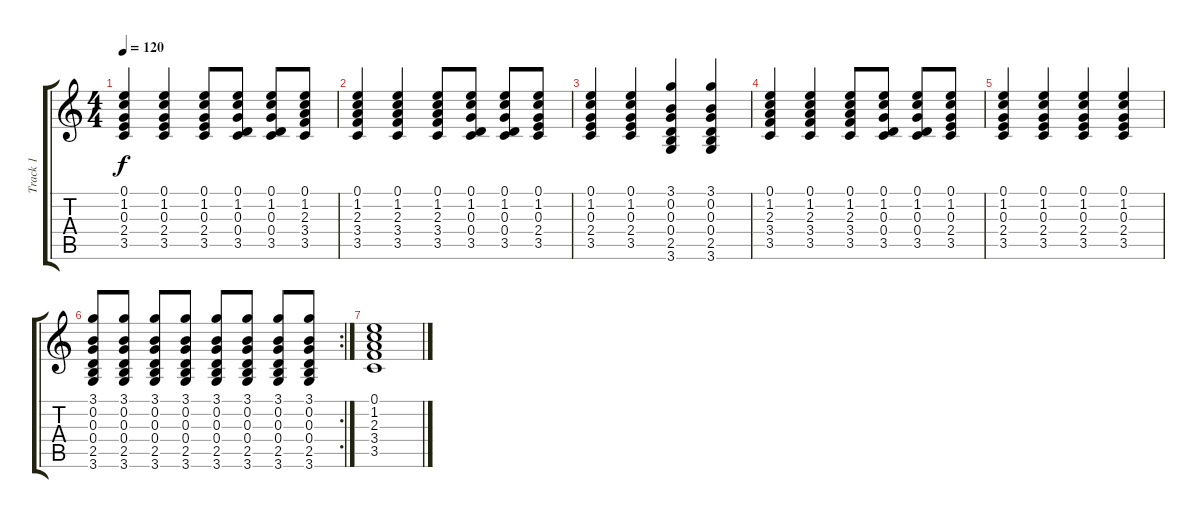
\track ("Track 1" "Track 1") {instrument acousticguitarsteel}
\staff {score tabs}
\tuning (E4 B3 G3 D3 A2 E2) {hide}
\ts (4 4)
\tempo 120
\clef g2
\ks c
(0.1 1.2 0.3 2.4 3.5).4{dy f} (0.1 1.2 0.3 2.4 3.5).4 (0.1 1.2 0.3 2.4 3.5).8 (0.1 1.2 0.3 0.4 3.5).8 (0.1 1.2 0.3 0.4 3.5).8 (0.1 1.2 2.3 3.4 3.5).8 |
(0.1 1.2 2.3 3.4 3.5).4 (0.1 1.2 2.3 3.4 3.5).4 (0.1 1.2 2.3 3.4 3.5).8 (0.1 1.2 0.3 0.4 3.5).8 (0.1 1.2 0.3 0.4 3.5).8 (0.1 1.2 0.3 2.4 3.5).8 |
(0.1 1.2 0.3 2.4 3.5).4 (0.1 1.2 0.3 2.4 3.5).4 (3.1 0.2 0.3 0.4 2.5 3.6).4 (3.1 0.2 0.3 0.4 2.5 3.6).4 |
(0.1 1.2 2.3 3.4 3.5).4 (0.1 1.2 2.3 3.4 3.5).4 (0.1 1.2 2.3 3.4 3.5).8 (0.1 1.2 0.3 0.4 3.5).8 (0.1 1.2 0.3 0.4 3.5).8 (0.1 1.2 0.3 2.4 3.5).8 |
(0.1 1.2 0.3 2.4 3.5).4 (0.1 1.2 0.3 2.4 3.5).4 (0.1 1.2 0.3 2.4 3.5).4 (0.1 1.2 0.3 2.4 3.5).4 |
\rc 2
(3.1 0.2 0.3 0.4 2.5 3.6).8 (3.1 0.2 0.3 0.4 2.5 3.6).8 (3.1 0.2 0.3 0.4 2.5 3.6).8 (3.1 0.2 0.3 0.4 2.5 3.6).8 (3.1 0.2 0.3 0.4 2.5 3.6).8 (3.1 0.2 0.3 0.4 2.5 3.6).8 (3.1 0.2 0.3 0.4 2.5 3.6).8 (3.1 0.2 0.3 0.4 2.5 3.6).8 |
(0.1 1.2 2.3 3.4 3.5).1
